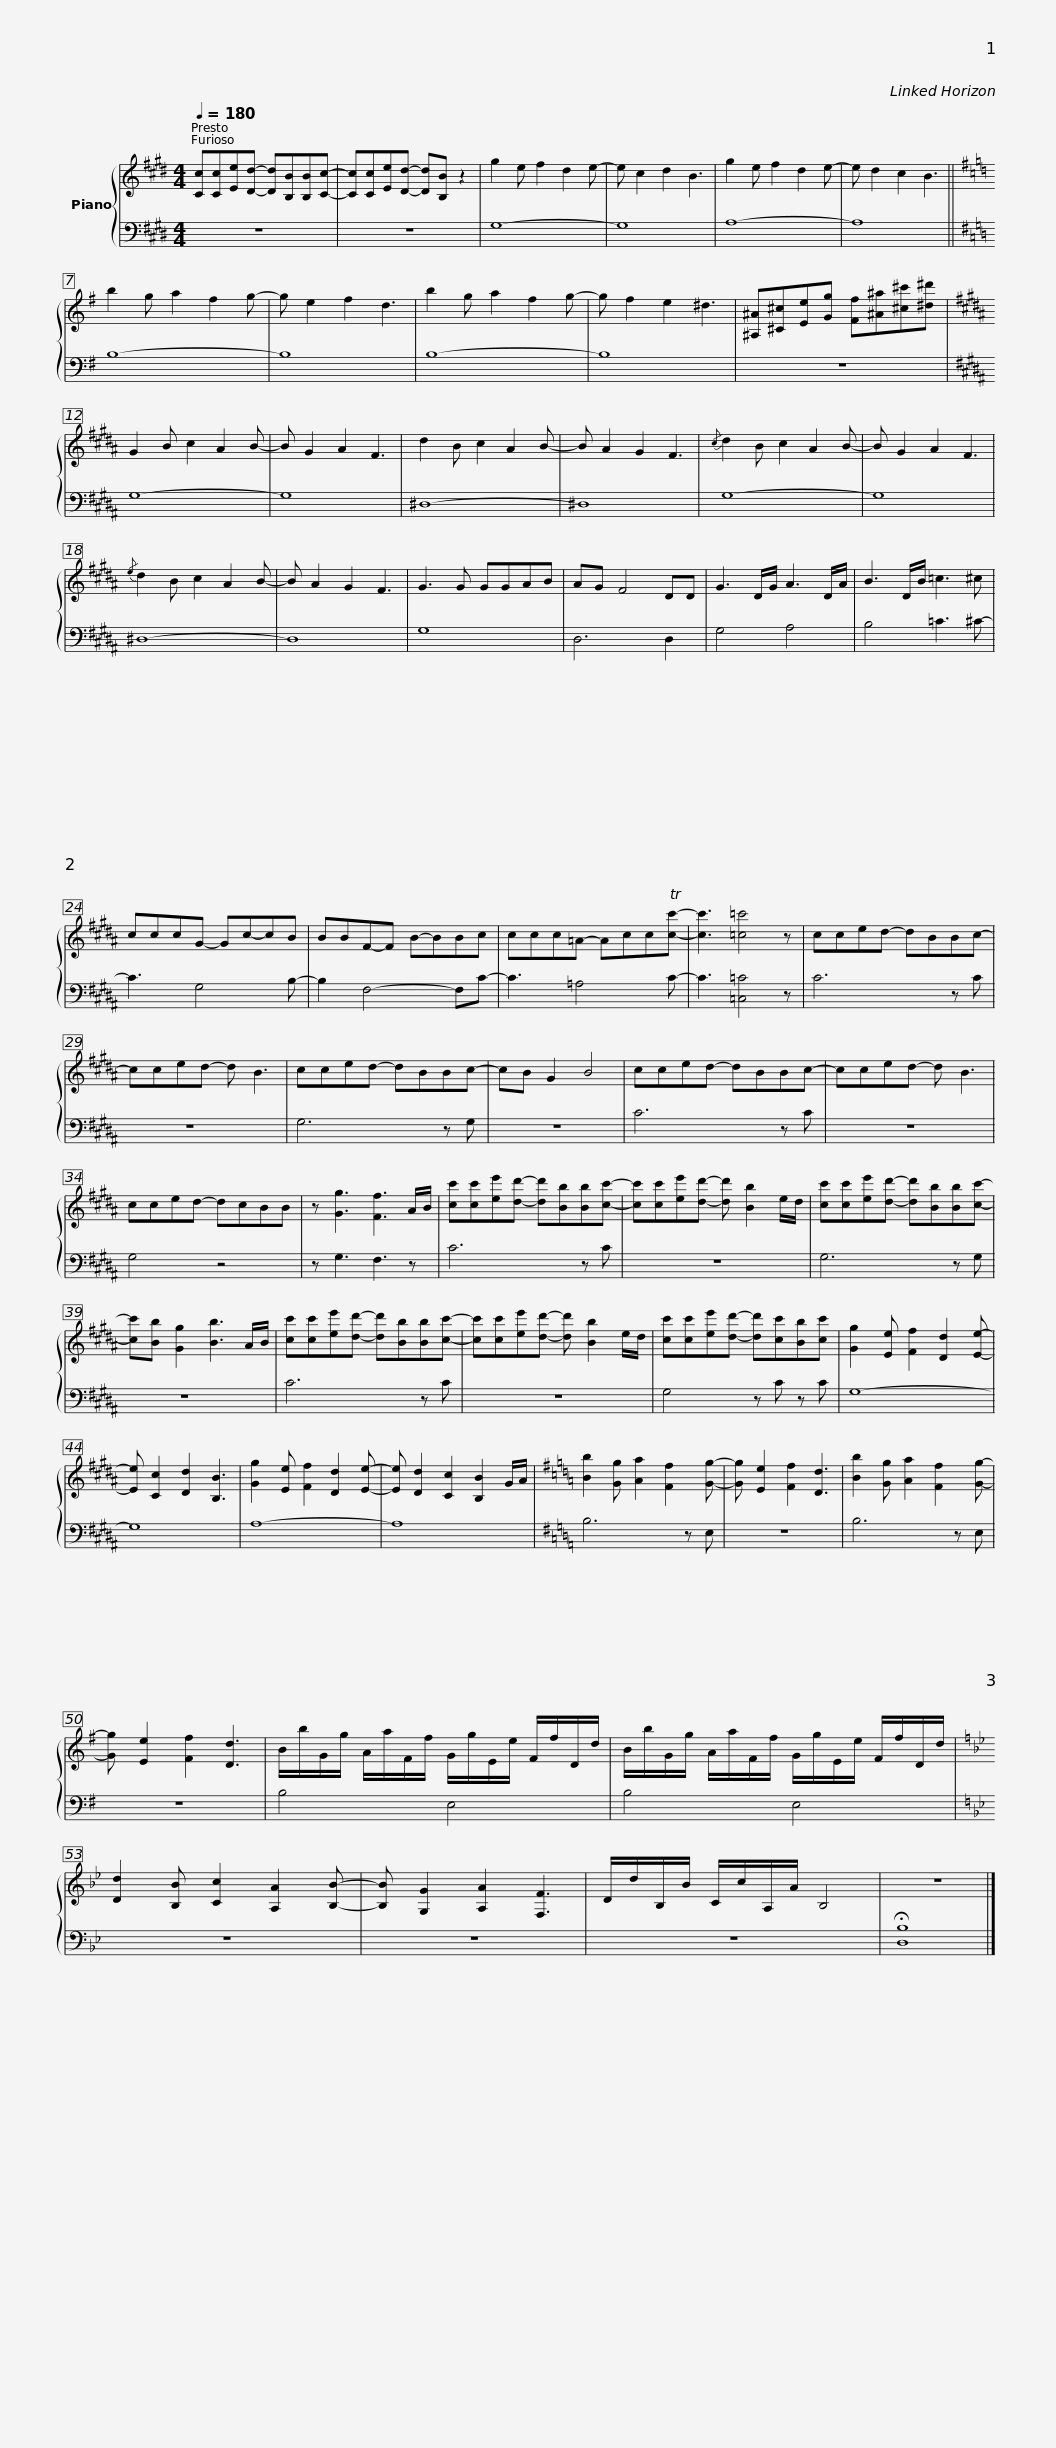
X:1
%%score { 1 | 2 }
L:1/8
Q:1/4=180
M:4/4
I:linebreak $
K:E
V:1 treble
V:2 bass
V:1
 [Cc][Cc][Ee][Dd]- [Dd][B,B][B,B][Cc]- | [Cc][Cc][Ee][Dd]- [Dd][B,B] z2 | g2 e f2 d2 e- | e c2 d2 B3 | g2 e f2 d2 e- | %5
 e d2 c2 B3 ||$[K:G] b2 g a2 f2 g- | g e2 f2 d3 | b2 g a2 f2 g- | g f2 e2 ^d3 | %10
 [^A,^A][^C^c][Ee][Gg] [Ff][^A^a][^c^c'][^d^d'] |[K:B] G2 B c2 A2 B- | B G2 A2 F3 |$ d2 B c2 A2 B- | B A2 G2 F3 | %15
{/c} d2 B c2 A2 B- | B G2 A2 F3 |{/e} d2 B c2 A2 B- | B A2 G2 F3 | G3 G GGAB | %20
 AG F4 DD |$ G3 D/G/ A3 D/A/ | B3 D/B/ =c3 ^c | cccG- Gc-cB | BBF-F B-BBc | %25
 ccc=A- AccT[cc']- | [cc']3 [=c=c']4 z |$ cced- dBBc- | cced- d B3 | cced- dBBc- | %30
 cB G2 B4 | cced- dBBc- | cced- d B3 |$ cced- dcBB | z [Gg]3 [Ff]3 A/B/ | %35
 [cc'][cc'][ee'][dd']- [dd'][Bb][Bb][cc']- | [cc'][cc'][ee'][dd']- [dd'] [Bb]2 e/d/ | [cc'][cc'][ee'][dd']- [dd'][Bb][Bb][cc']- |$ [cc'][Bb] [Gg]2 [Bb]3 A/B/ | [cc'][cc'][ee'][dd']- [dd'][Bb][Bb][cc']- | %40
 [cc'][cc'][ee'][dd']- [dd'] [Bb]2 e/d/ | [cc'][cc'][ee'][dd']- [dd'][cc'][Bb][cc'] |$ [Gg]2 [Ee] [Ff]2 [Dd]2 [Ee]- | [Ee] [Cc]2 [Dd]2 [B,B]3 | [Gg]2 [Ee] [Ff]2 [Dd]2 [Ee]- | %45
 [Ee] [Dd]2 [Cc]2 [B,B]2 G/A/ |[K:G] [Bb]2 [Gg] [Aa]2 [Ff]2 [Gg]- | [Gg] [Ee]2 [Ff]2 [Dd]3 | [Bb]2 [Gg] [Aa]2 [Ff]2 [Gg]- |$ [Gg] [Ee]2 [Ff]2 [Dd]3 | %50
 B/b/G/g/ A/a/F/f/ G/g/E/e/ F/f/D/d/ | B/b/G/g/ A/a/F/f/ G/g/E/e/ F/f/D/d/ |[K:Bb] [Dd]2 [B,B] [Cc]2 [A,A]2 [B,B]- |$ [B,B] [G,G]2 [A,A]2 [F,F]3 | D/d/B,/B/ C/c/A,/A/ B,4 | %55
 z8 |] %56
V:2
 z8 | z8 | G,8- | G,8 | A,8- | %5
 A,8 ||$[K:G] B,8- | B,8 | B,8- | B,8 | %10
 z8 |[K:B] G,8- | G,8 |$ ^D,8- | ^D,8 | %15
 G,8- | G,8 | ^D,8- | D,8 | G,8 | %20
 D,6 D,2 |$ G,4 A,4 | B,4 =C3 ^C- | C3 G,4 B,- | B,2 F,4- F,C- | %25
 C3 =A,4 C- | C3 [=C,=C]4 z |$ C6 z C | z8 | G,6 z G, | %30
 z8 | C6 z C | z8 |$ G,4 z4 | z G,3 F,3 z | %35
 C6 z C | z8 | G,6 z G, |$ z8 | C6 z C | %40
 z8 | G,4 z C z C |$ G,8- | G,8 | A,8- | %45
 A,8 |[K:G] B,6 z E, | z8 | B,6 z E, |$ z8 | %50
 B,4 E,4 | B,4 E,4 |[K:Bb] z8 |$ z8 | z8 | %55
 !fermata![D,B,]8 |] %56
